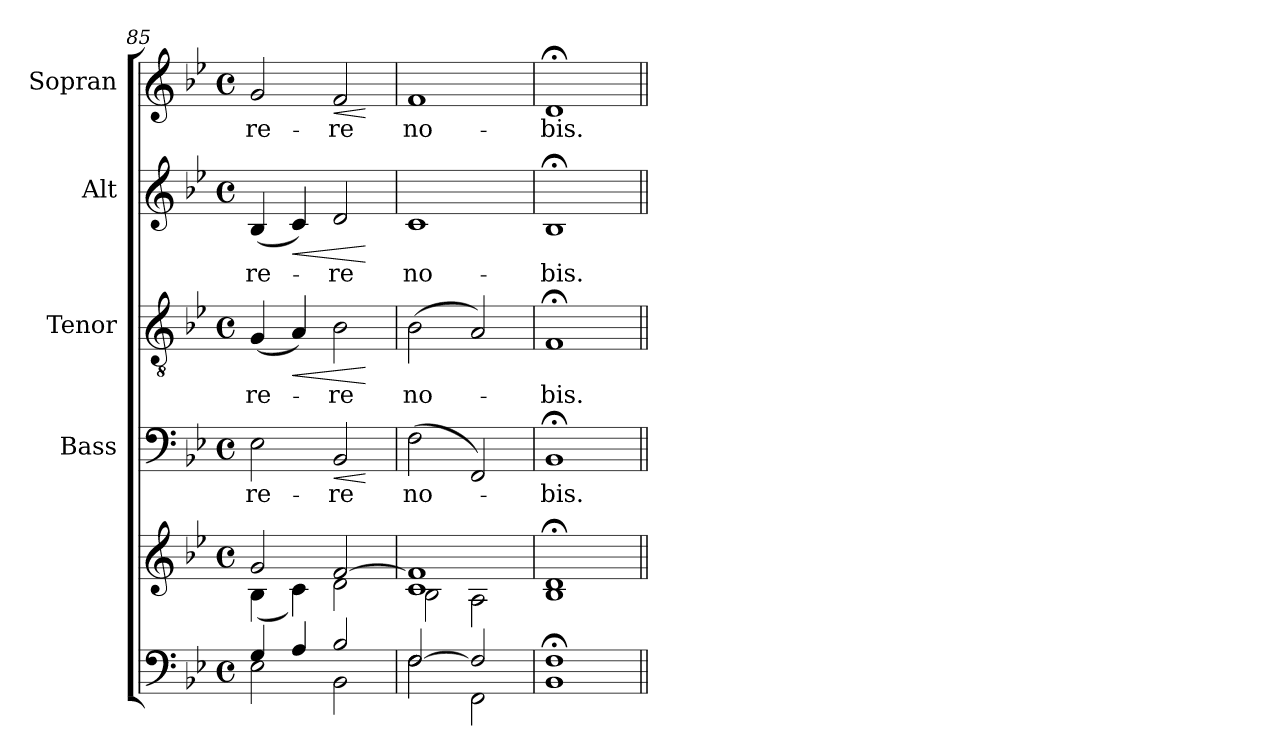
**kern	**kern	**kern	**text	**dynam	**kern	**text	**dynam	**kern	**text	**dynam	**kern	**text	**dynam
*part5	*part5	*part4	*part4	*part4	*part3	*part3	*part3	*part2	*part2	*part2	*part1	*part1	*part1
*staff6	*staff5	*staff4	*staff4	*staff4	*staff3	*staff3	*staff3	*staff2	*staff2	*staff2	*staff1	*staff1	*staff1
*	*	*I"Bass	*	*	*I"Tenor	*	*	*I"Alt	*	*	*I"Sopran	*	*
*	*	*I'B.	*	*	*I'T.	*	*	*I'A.	*	*	*I'S.	*	*
!!LO:LB:g=z
*clefF4	*clefG2	*clefF4	*	*	*clefGv2	*	*	*clefG2	*	*	*clefG2	*	*
*k[b-e-]	*k[b-e-]	*k[b-e-]	*	*	*k[b-e-]	*	*	*k[b-e-]	*	*	*k[b-e-]	*	*
*B-:	*B-:	*B-:	*	*	*B-:	*	*	*B-:	*	*	*B-:	*	*
*M4/4	*M4/4	*M4/4	*	*	*M4/4	*	*	*M4/4	*	*	*M4/4	*	*
*met(c)	*met(c)	*met(c)	*	*	*met(c)	*	*	*met(c)	*	*	*met(c)	*	*
=85	=85	=85	=85	=85	=85	=85	=85	=85	=85	=85	=85	=85	=85
*^	*^	*	*	*	*	*	*	*	*	*	*	*	*
!	!	!	!	!	!LO:LY:b	!	!	!LO:LY:b	!	!	!LO:LY:b	!	!	!LO:LY:b	!
4G/	2E-\	2g/	(<4B-\	2E-\	-re-	.	(<4G/	-re-	.	(<4B-/	-re-	.	2g/	-re-	.
!	!	!	!	!	!	!	!	!	!LO:HP:b	!	!	!LO:HP:b	!	!	!
4A/	.	.	4c\)	.	.	.	4A/)	.	<	4c/)	.	<	.	.	.
!	!	!	!	!	!LO:LY:b	!LO:HP:b	!	!LO:LY:b	!	!	!LO:LY:b	!	!	!LO:LY:b	!LO:HP:b
2B-/	2BB-\	[>2f/	2d\	2BB-/	-re	<	2B-\	-re	.	2d/	-re	.	2f/	-re	<
*v	*v	*	*	*	*	*	*	*	*	*	*	*	*	*	*
*	*v	*v	*	*	*	*	*	*	*	*	*	*	*	*
.	.	.	.	[	.	.	[	.	.	[	.	.	[
=86	=86	=86	=86	=86	=86	=86	=86	=86	=86	=86	=86	=86	=86
*^	*^	*	*	*	*	*	*	*	*	*	*	*	*
!	!	!	!	!	!LO:LY:b	!	!	!LO:LY:b	!	!	!LO:LY:b	!	!	!LO:LY:b	!
[>2F/	2F\	1c 1f]	2B-\	(>2F\	no-	.	(>2B-\	no-	.	1c	no-	.	1f	no-	.
2F/]	2FF\	.	2A\	2FF/)	.	.	2A/)	.	.	.	.	.	.	.	.
=87	=87	=87	=87	=87	=87	=87	=87	=87	=87	=87	=87	=87	=87	=87	=87
!	!	!	!	!	!LO:LY:b	!	!	!LO:LY:b	!	!	!LO:LY:b	!	!	!LO:LY:b	!
1F;<	1BB-	1d;<	1B-	1BB-;<	-bis.	.	1F;<	-bis.	.	1B-;<	-bis.	.	1d;<	-bis.	.
*v	*v	*	*	*	*	*	*	*	*	*	*	*	*	*	*
*	*v	*v	*	*	*	*	*	*	*	*	*	*	*	*
=||	=||	=||	=||	=||	=||	=||	=||	=||	=||	=||	=||	=||	=||
*-	*-	*-	*-	*-	*-	*-	*-	*-	*-	*-	*-	*-	*-
